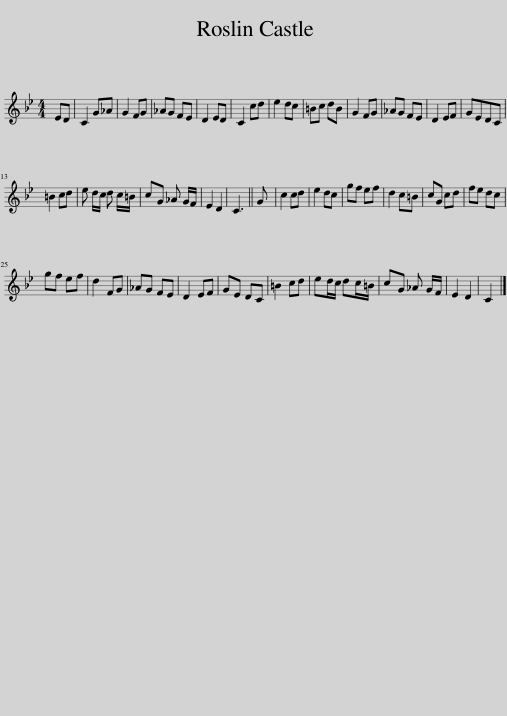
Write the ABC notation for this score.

X:1
L:1/8
M:4/4
I:linebreak $
K:Bb
V:1 treble
V:1
 ED | C2 G_A | G2 FG | _AG FE | D2 ED | %5
 C2 cd | e2 dc | =Bc dB | G2 FG | _AG FE | %10
 D2 EF | GEDC |$ =B2 cd | e d/c/ d c/=B/ | cG _A G/F/ | %15
 E2 D2 | C3 || G | c2 cd | e2 dc | %20
 gf ef | d2 c=B | cG cd | fe dc |$ gf ef | %25
 d2 FG | _AG FE | D2 EF | GE DC | =B2 cd | %30
 ed/c/ dc/=B/ | cG _A G/F/ | E2 D2 | C2 |] %34
